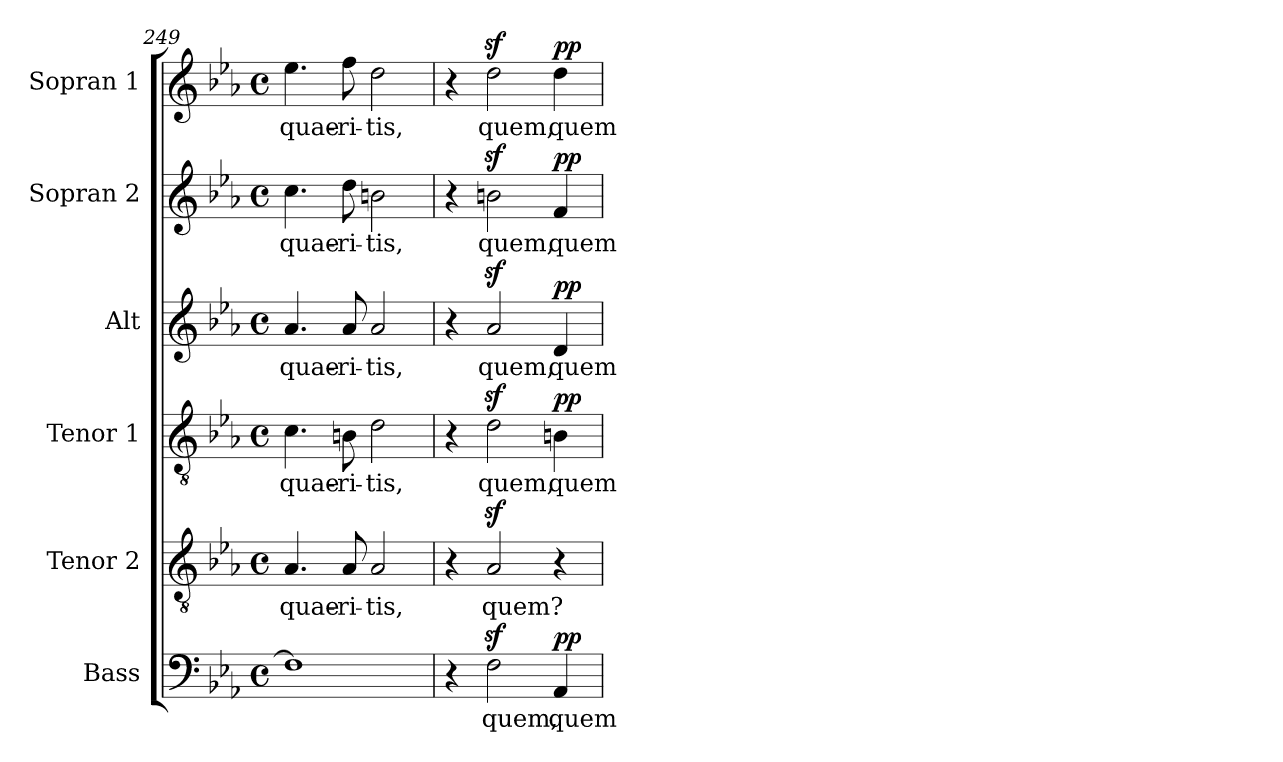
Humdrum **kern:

**kern	**text	**dynam	**kern	**text	**kern	**text	**dynam	**kern	**text	**dynam	**kern	**text	**dynam	**kern	**text	**dynam
*part6	*part6	*part6	*part5	*part5	*part4	*part4	*part4	*part3	*part3	*part3	*part2	*part2	*part2	*part1	*part1	*part1
*staff6	*staff6	*staff6	*staff5	*staff5	*staff4	*staff4	*staff4	*staff3	*staff3	*staff3	*staff2	*staff2	*staff2	*staff1	*staff1	*staff1
*I"Bass	*	*	*I"Tenor 2	*	*I"Tenor 1	*	*	*I"Alt	*	*	*I"Sopran 2	*	*	*I"Sopran 1	*	*
*I'B.	*	*	*I'T. 2	*	*I'T. 1	*	*	*I'A.	*	*	*I'S. 2	*	*	*I'S. 1	*	*
*clefF4	*	*	*clefGv2	*	*clefGv2	*	*	*clefG2	*	*	*clefG2	*	*	*clefG2	*	*
*k[b-e-a-]	*	*	*k[b-e-a-]	*	*k[b-e-a-]	*	*	*k[b-e-a-]	*	*	*k[b-e-a-]	*	*	*k[b-e-a-]	*	*
*E-:	*	*	*E-:	*	*E-:	*	*	*E-:	*	*	*E-:	*	*	*E-:	*	*
*M4/4	*	*	*M4/4	*	*M4/4	*	*	*M4/4	*	*	*M4/4	*	*	*M4/4	*	*
*met(c)	*	*	*met(c)	*	*met(c)	*	*	*met(c)	*	*	*met(c)	*	*	*met(c)	*	*
=249	=249	=249	=249	=249	=249	=249	=249	=249	=249	=249	=249	=249	=249	=249	=249	=249
!	!	!	!	!LO:LY:b	!	!LO:LY:b	!	!	!LO:LY:b	!	!	!LO:LY:b	!	!	!LO:LY:b	!
1F]	.	.	4.A-/	quae-	4.c\	quae-	.	4.a-/	quae-	.	4.cc\	quae-	.	4.ee-\	quae-	.
!	!	!	!	!LO:LY:b	!	!LO:LY:b	!	!	!LO:LY:b	!	!	!LO:LY:b	!	!	!LO:LY:b	!
.	.	.	8A-/	-ri-	8Bn\	-ri-	.	8a-/	-ri-	.	8dd\	-ri-	.	8ff\	-ri-	.
!	!	!	!	!LO:LY:b	!	!LO:LY:b	!	!	!LO:LY:b	!	!	!LO:LY:b	!	!	!LO:LY:b	!
.	.	.	2A-/	-tis,	2d\	-tis,	.	2a-/	-tis,	.	2bn\	-tis,	.	2dd\	-tis,	.
=250	=250	=250	=250	=250	=250	=250	=250	=250	=250	=250	=250	=250	=250	=250	=250	=250
4r	.	.	4r	.	4r	.	.	4r	.	.	4r	.	.	4r	.	.
!	!LO:LY:b	!	!	!LO:LY:b	!	!LO:LY:b	!	!	!LO:LY:b	!	!	!LO:LY:b	!	!	!LO:LY:b	!
2Fz>\	quem,	.	2A-z>/	quem?	2dz>\	quem,	.	2a-z>/	quem,	.	2bnz>\	quem,	.	2ddz>\	quem,	.
!	!LO:LY:b	!LO:DY:a	!	!	!	!LO:LY:b	!LO:DY:a	!	!LO:LY:b	!LO:DY:a	!	!LO:LY:b	!LO:DY:a	!	!LO:LY:b	!LO:DY:a
4AA-/	quem	pp	4r	.	4Bn\	quem	pp	4d/	quem	pp	4f/	quem	pp	4dd\	quem	pp
=	=	=	=	=	=	=	=	=	=	=	=	=	=	=	=	=
*-	*-	*-	*-	*-	*-	*-	*-	*-	*-	*-	*-	*-	*-	*-	*-	*-
